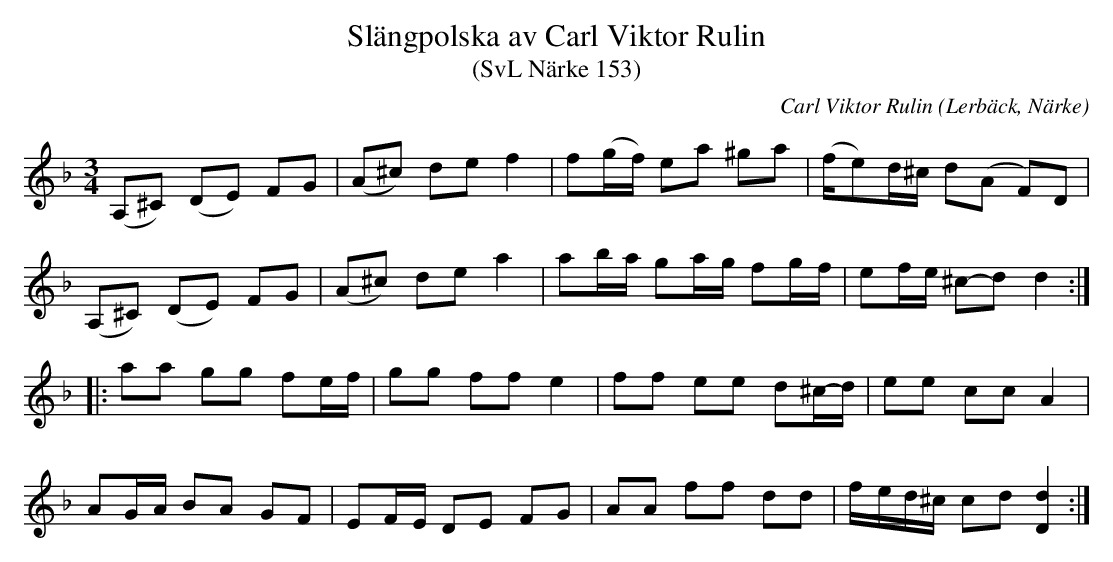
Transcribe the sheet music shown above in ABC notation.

X:1
T:Slängpolska av Carl Viktor Rulin
T:(SvL Närke 153)
L:1/8
M:3/4
O: Lerbäck, Närke
C: Carl Viktor Rulin
K:Dm
(A,-^C) (D-E) FG | (A-^c) de f2 | f(g/-f/) ea ^ga | (f/-e)/d/^c/ d(A- F)D |
(A,-^C) (D-E) FG | (A-^c) de a2 | ab/-a/ ga/-g/ fg/-f/ | ef/e/ ^c-d d2 ::
aa gg fe/f/ | gg ff e2 | ff ee d^c/-d/ | ee cc A2 |
AG/-A/ BA GF | EF/-E/ DE FG | AA ff dd | f/-e/d/^c/ c-d [Dd]2 :|
